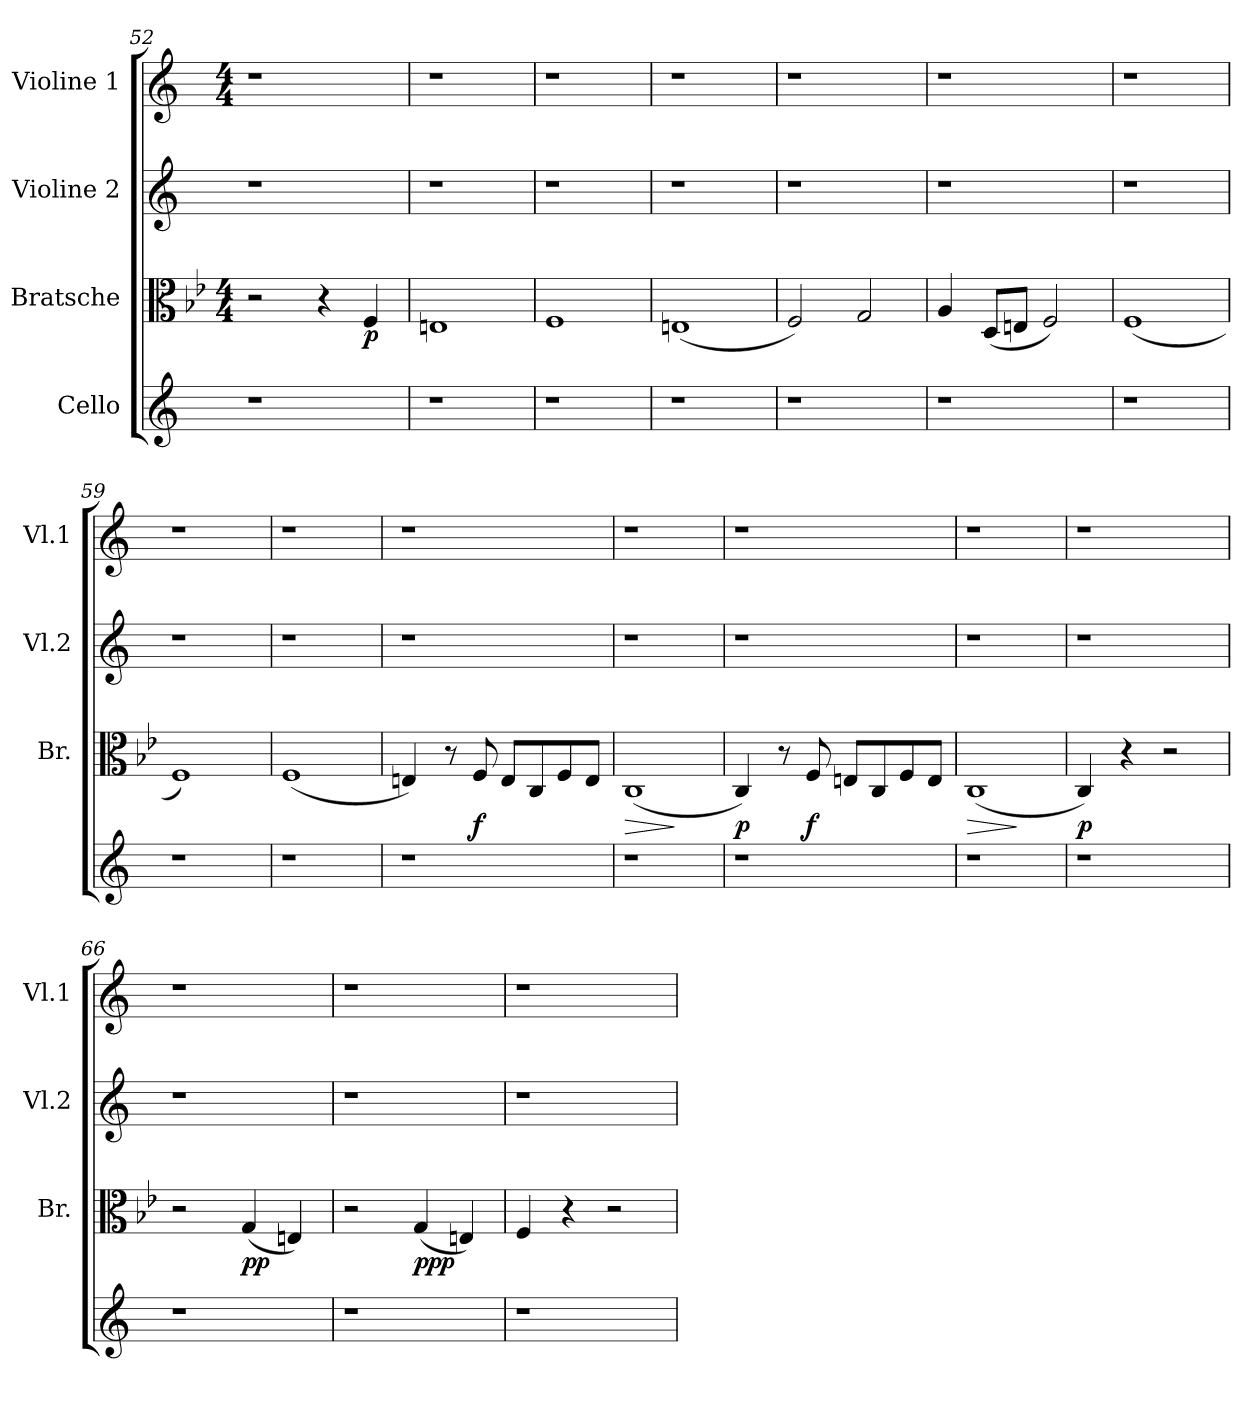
**kern	**kern	**dynam	**kern	**kern
*part4	*part3	*part3	*part2	*part1
*staff4	*staff3	*staff3	*staff2	*staff1
*I"Cello	*I"Bratsche	*	*I"Violine 2	*I"Violine 1
*	*I'Br.	*	*I'Vl.2	*I'Vl.1
*clefG2	*clefC3	*	*clefG2	*clefG2
*k[]	*k[b-e-]	*	*k[]	*k[]
*	*M4/4	*	*	*M4/4
=52	=52	=52	=52	=52
1r	2r	.	1r	1r
.	4r	.	.	.
!	!	!LO:DY:b	!	!
.	4F/	p	.	.
!!LO:LB:g=z
=53	=53	=53	=53	=53
1r	1En	.	1r	1r
!!LO:LB:g=z
=54	=54	=54	=54	=54
1r	1F	.	1r	1r
=55	=55	=55	=55	=55
1r	(1En	.	1r	1r
=56	=56	=56	=56	=56
1r	2F/)	.	1r	1r
.	2G/	.	.	.
=57	=57	=57	=57	=57
1r	4A/	.	1r	1r
.	(8D/L	.	.	.
.	8En/J	.	.	.
.	2F/)	.	.	.
=58	=58	=58	=58	=58
1r	(1F	.	1r	1r
=59	=59	=59	=59	=59
1r	1F)	.	1r	1r
!!LO:PB:g=z
=60	=60	=60	=60	=60
1r	(1F	.	1r	1r
=61	=61	=61	=61	=61
1r	4En/)	.	1r	1r
.	8r	.	.	.
!	!	!LO:DY:b	!	!
.	8F/	f	.	.
.	8E/L	.	.	.
.	8C/	.	.	.
.	8F/	.	.	.
.	8E/J	.	.	.
=62	=62	=62	=62	=62
!	!	!LO:HP:b	!	!
1r	(1C	>	1r	1r
.	.	]	.	.
=63	=63	=63	=63	=63
!	!	!LO:DY:b	!	!
1r	4C/)	p	1r	1r
.	8r	.	.	.
!	!	!LO:DY:b	!	!
.	8F/	f	.	.
.	8En/L	.	.	.
.	8C/	.	.	.
.	8F/	.	.	.
.	8E/J	.	.	.
=64	=64	=64	=64	=64
!	!	!LO:HP:b	!	!
1r	(1C	>	1r	1r
.	.	]	.	.
=65	=65	=65	=65	=65
!	!	!LO:DY:b	!	!
1r	4C/)	p	1r	1r
.	4r	.	.	.
.	2r	.	.	.
!!LO:LB:g=z
=66	=66	=66	=66	=66
1r	2r	.	1r	1r
!	!	!LO:DY:b	!	!
.	(4G/	pp	.	.
.	4En/)	.	.	.
=67	=67	=67	=67	=67
1r	2r	.	1r	1r
!	!	!LO:DY:b	!	!
.	(4G/	ppp	.	.
.	4En/)	.	.	.
=68	=68	=68	=68	=68
1r	4F/	.	1r	1r
.	4r	.	.	.
.	2r	.	.	.
=	=	=	=	=
*-	*-	*-	*-	*-
